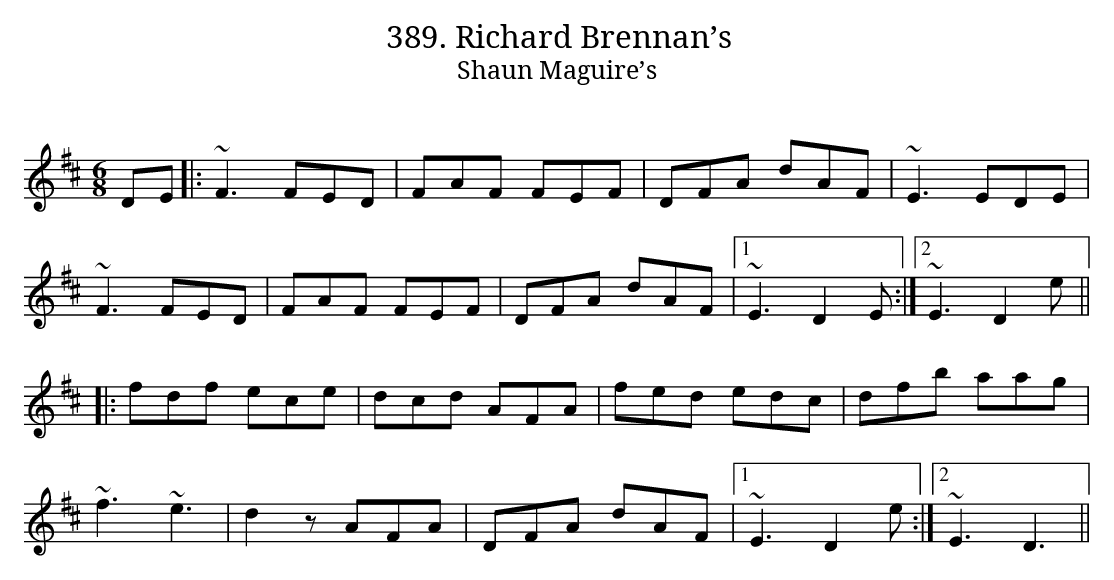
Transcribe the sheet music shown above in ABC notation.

X:1
T:389. Richard Brennan’s
T:Shaun Maguire’s
M:6/8
K:D
DE|:~F3 FED|FAF FEF|DFA dAF|~E3 EDE|
~F3 FED|FAF FEF|DFA dAF|1 ~E3 D2E:|2 ~E3 D2e||
|:fdf ece|dcd AFA|fed edc|dfb aag|
~f3 ~e3|d2z AFA|DFA dAF|1 ~E3 D2e:|2 ~E3 D3||
